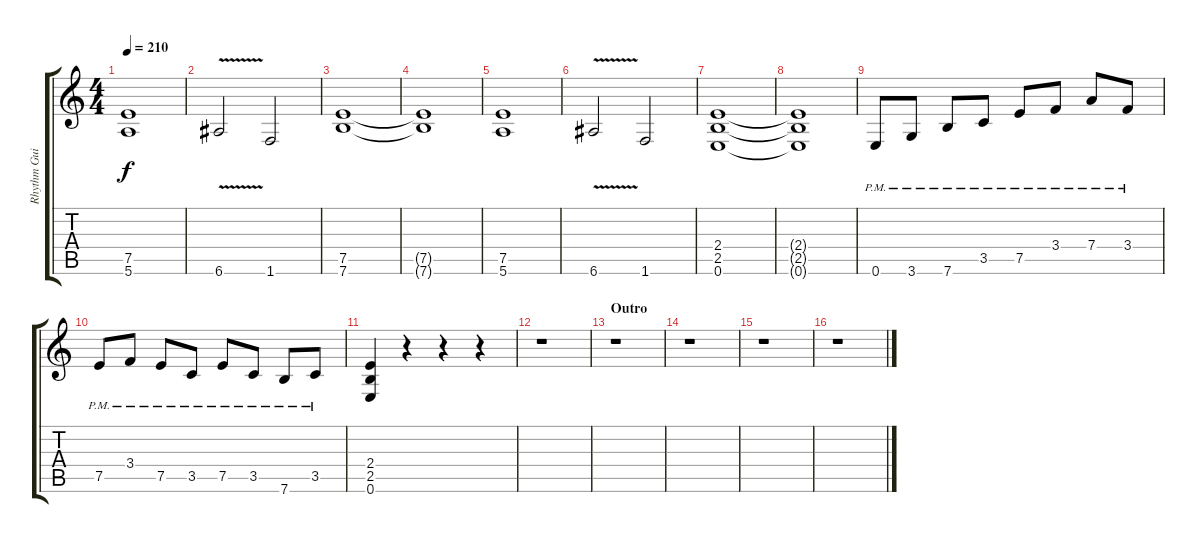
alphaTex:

\track ("Rhythm Guitar R" "Rhythm Gui") {instrument distortionguitar}
\staff {score tabs}
\tuning (E4 B3 G3 D3 A2 E2) {hide}
\ts (4 4)
\tempo 210
\clef g2
\ks c
(7.5 5.6).1{dy f} |
6.6{v}.2 1.6.2 |
(7.5 7.6).1 |
(7.5{t} 7.6{t}).1 |
(7.5 5.6).1 |
6.6{v}.2 1.6.2 |
(2.4 2.5 0.6).1 |
(2.4{t} 2.5{t} 0.6{t}).1 |
0.6{pm}.8 3.6{pm}.8 7.6{pm}.8 3.5{pm}.8 7.5{pm}.8 3.4{pm}.8 7.4{pm}.8 3.4{pm}.8 |
7.5{pm}.8 3.4{pm}.8 7.5{pm}.8 3.5{pm}.8 7.5{pm}.8 3.5{pm}.8 7.6{pm}.8 3.5{pm}.8 |
(2.4 2.5 0.6).4 r.4 r.4 r.4 |
r.1 |
\section ("" "Outro")
r.1 |
r.1 |
r.1 |
r.1
